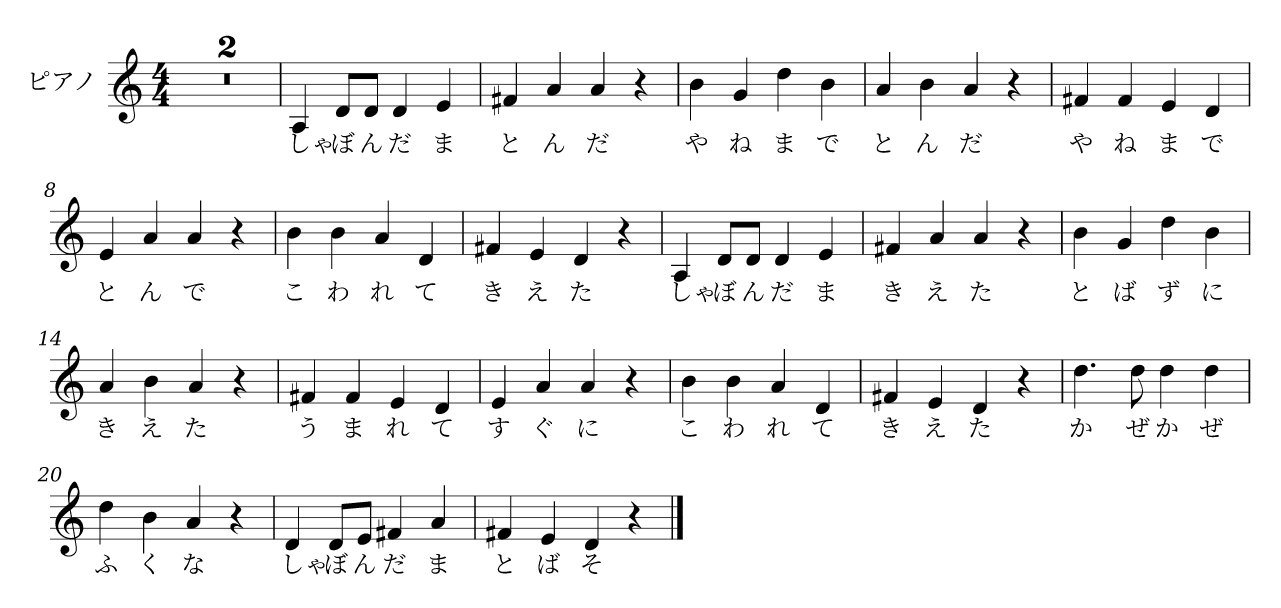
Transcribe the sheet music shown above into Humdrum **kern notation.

**kern	**text
*part1	*part1
*staff1	*staff1
*I"ピアノ	*
*clefG2	*
*k[]	*
*M4/4	*
*MM72	*
=1	=1
1r	.
=2	=2
1r	.
=3	=3
!	!LO:LY:b
4A/	しゃ
!	!LO:LY:b
8d/L	ぼ
!	!LO:LY:b
8d/J	ん
!	!LO:LY:b
4d/	だ
!	!LO:LY:b
4e/	ま
=4	=4
!	!LO:LY:b
4f#X/	と
!	!LO:LY:b
4a/	ん
!	!LO:LY:b
4a/	だ
4r	.
=5	=5
!	!LO:LY:b
4b\	や
!	!LO:LY:b
4g/	ね
!	!LO:LY:b
4dd\	ま
!	!LO:LY:b
4b\	で
=6	=6
!	!LO:LY:b
4a/	と
!	!LO:LY:b
4b\	ん
!	!LO:LY:b
4a/	だ
4r	.
=7	=7
!	!LO:LY:b
4f#X/	や
!	!LO:LY:b
4f#/	ね
!	!LO:LY:b
4e/	ま
!	!LO:LY:b
4d/	で
=8	=8
!	!LO:LY:b
4e/	と
!	!LO:LY:b
4a/	ん
!	!LO:LY:b
4a/	で
4r	.
=9	=9
!	!LO:LY:b
4b\	こ
!	!LO:LY:b
4b\	わ
!	!LO:LY:b
4a/	れ
!	!LO:LY:b
4d/	て
=10	=10
!	!LO:LY:b
4f#X/	き
!	!LO:LY:b
4e/	え
!	!LO:LY:b
4d/	た
4r	.
!!LO:LB:g=z
=11	=11
!	!LO:LY:b
4A/	しゃ
!	!LO:LY:b
8d/L	ぼ
!	!LO:LY:b
8d/J	ん
!	!LO:LY:b
4d/	だ
!	!LO:LY:b
4e/	ま
=12	=12
!	!LO:LY:b
4f#X/	き
!	!LO:LY:b
4a/	え
!	!LO:LY:b
4a/	た
4r	.
=13	=13
!	!LO:LY:b
4b\	と
!	!LO:LY:b
4g/	ば
!	!LO:LY:b
4dd\	ず
!	!LO:LY:b
4b\	に
=14	=14
!	!LO:LY:b
4a/	き
!	!LO:LY:b
4b\	え
!	!LO:LY:b
4a/	た
4r	.
=15	=15
!	!LO:LY:b
4f#X/	う
!	!LO:LY:b
4f#/	ま
!	!LO:LY:b
4e/	れ
!	!LO:LY:b
4d/	て
=16	=16
!	!LO:LY:b
4e/	す
!	!LO:LY:b
4a/	ぐ
!	!LO:LY:b
4a/	に
4r	.
=17	=17
!	!LO:LY:b
4b\	こ
!	!LO:LY:b
4b\	わ
!	!LO:LY:b
4a/	れ
!	!LO:LY:b
4d/	て
=18	=18
!	!LO:LY:b
4f#X/	き
!	!LO:LY:b
4e/	え
!	!LO:LY:b
4d/	た
4r	.
=19	=19
!	!LO:LY:b
4.dd\	か
!	!LO:LY:b
8dd\	ぜ
!	!LO:LY:b
4dd\	か
!	!LO:LY:b
4dd\	ぜ
!!LO:LB:g=z
=20	=20
!	!LO:LY:b
4dd\	ふ
!	!LO:LY:b
4b\	く
!	!LO:LY:b
4a/	な
4r	.
=21	=21
!	!LO:LY:b
4d/	しゃ
!	!LO:LY:b
8d/L	ぼ
!	!LO:LY:b
8e/J	ん
!	!LO:LY:b
4f#X/	だ
!	!LO:LY:b
4a/	ま
=22	=22
!	!LO:LY:b
4f#X/	と
!	!LO:LY:b
4e/	ば
!	!LO:LY:b
4d/	そ
4r	.
==	==
*-	*-
